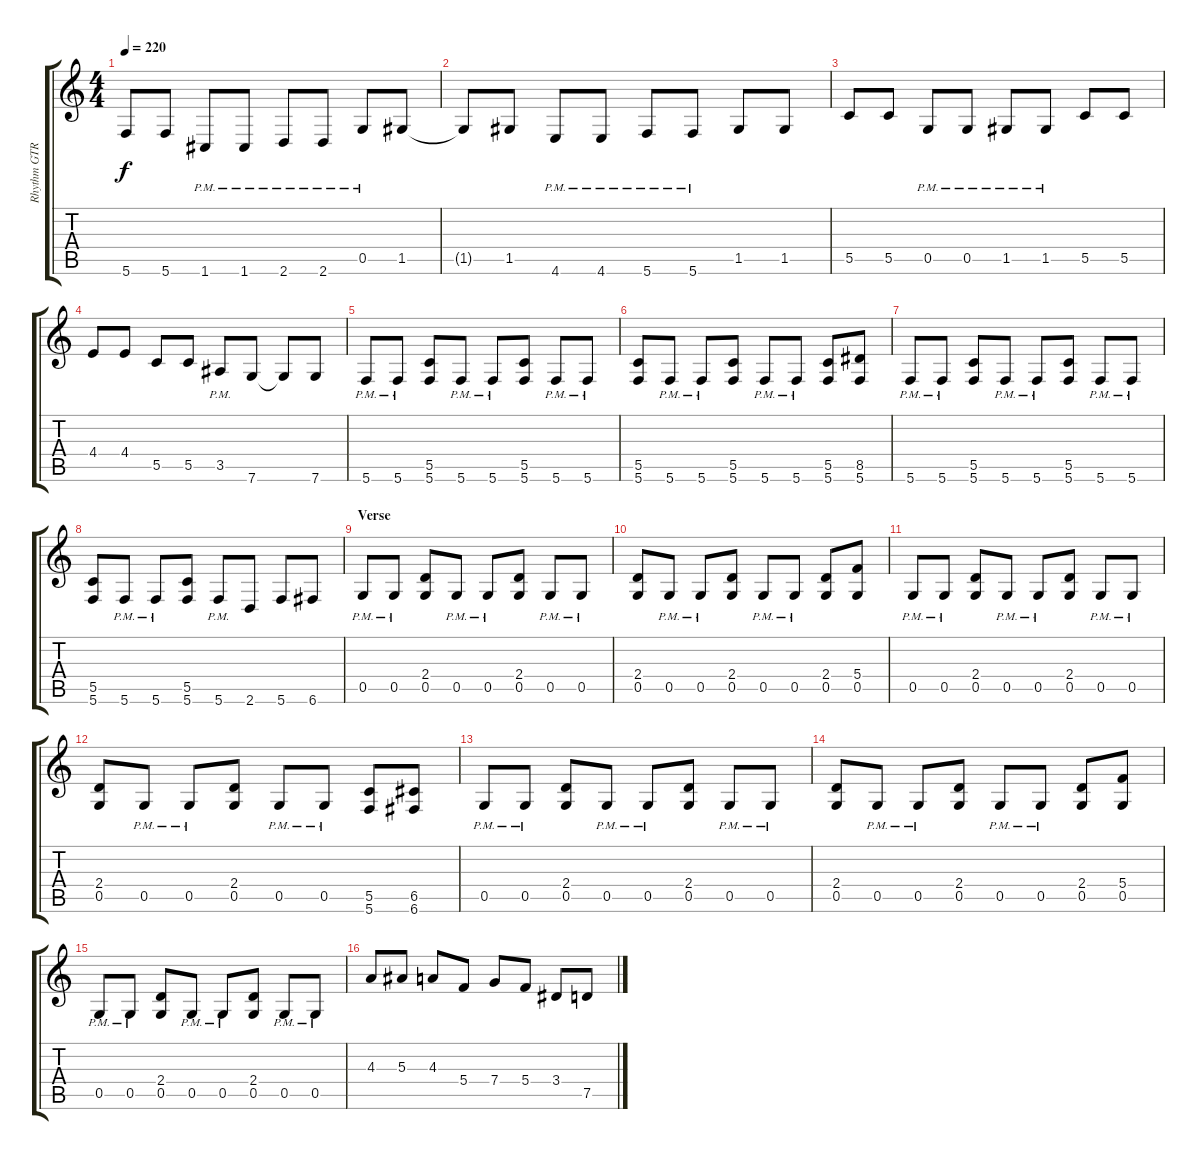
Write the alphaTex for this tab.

\track ("Rhythm GTR 1" "Rhythm GTR") {instrument overdrivenguitar}
\staff {score tabs}
\tuning (D4 A3 F3 C3 G2 C2) {hide}
\ts (4 4)
\tempo 220
\clef g2
\ks aminor
5.6.8{dy f} 5.6.8 1.6{pm}.8 1.6{pm}.8 2.6{pm}.8 2.6{pm}.8 0.5{pm}.8 1.5.8 |
1.5{t}.8 1.5.8 4.6{pm}.8 4.6{pm}.8 5.6{pm}.8 5.6{pm}.8 1.5.8 1.5.8 |
5.5.8 5.5.8 0.5{pm}.8 0.5{pm}.8 1.5{pm}.8 1.5{pm}.8 5.5.8 5.5.8 |
4.4.8 4.4.8 5.5.8 5.5.8 3.5{pm}.8 7.6.8 7.6{t}.8 7.6.8 |
5.6{pm}.8 5.6{pm}.8 (5.5 5.6).8 5.6{pm}.8 5.6{pm}.8 (5.5 5.6).8 5.6{pm}.8 5.6{pm}.8 |
(5.5 5.6).8 5.6{pm}.8 5.6{pm}.8 (5.5 5.6).8 5.6{pm}.8 5.6{pm}.8 (5.5 5.6).8 (8.5 5.6).8 |
5.6{pm}.8 5.6{pm}.8 (5.5 5.6).8 5.6{pm}.8 5.6{pm}.8 (5.5 5.6).8 5.6{pm}.8 5.6{pm}.8 |
(5.5 5.6).8 5.6{pm}.8 5.6{pm}.8 (5.5 5.6).8 5.6{pm}.8 2.6.8 5.6.8 6.6.8 |
\section ("" "Verse")
0.5{pm}.8 0.5{pm}.8 (2.4 0.5).8 0.5{pm}.8 0.5{pm}.8 (2.4 0.5).8 0.5{pm}.8 0.5{pm}.8 |
(2.4 0.5).8 0.5{pm}.8 0.5{pm}.8 (2.4 0.5).8 0.5{pm}.8 0.5{pm}.8 (2.4 0.5).8 (5.4 0.5).8 |
0.5{pm}.8 0.5{pm}.8 (2.4 0.5).8 0.5{pm}.8 0.5{pm}.8 (2.4 0.5).8 0.5{pm}.8 0.5{pm}.8 |
(2.4 0.5).8 0.5{pm}.8 0.5{pm}.8 (2.4 0.5).8 0.5{pm}.8 0.5{pm}.8 (5.5 5.6).8 (6.5 6.6).8 |
0.5{pm}.8 0.5{pm}.8 (2.4 0.5).8 0.5{pm}.8 0.5{pm}.8 (2.4 0.5).8 0.5{pm}.8 0.5{pm}.8 |
(2.4 0.5).8 0.5{pm}.8 0.5{pm}.8 (2.4 0.5).8 0.5{pm}.8 0.5{pm}.8 (2.4 0.5).8 (5.4 0.5).8 |
0.5{pm}.8 0.5{pm}.8 (2.4 0.5).8 0.5{pm}.8 0.5{pm}.8 (2.4 0.5).8 0.5{pm}.8 0.5{pm}.8 |
4.3.8 5.3.8 4.3.8 5.4.8 7.4.8 5.4.8 3.4.8 7.5.8
